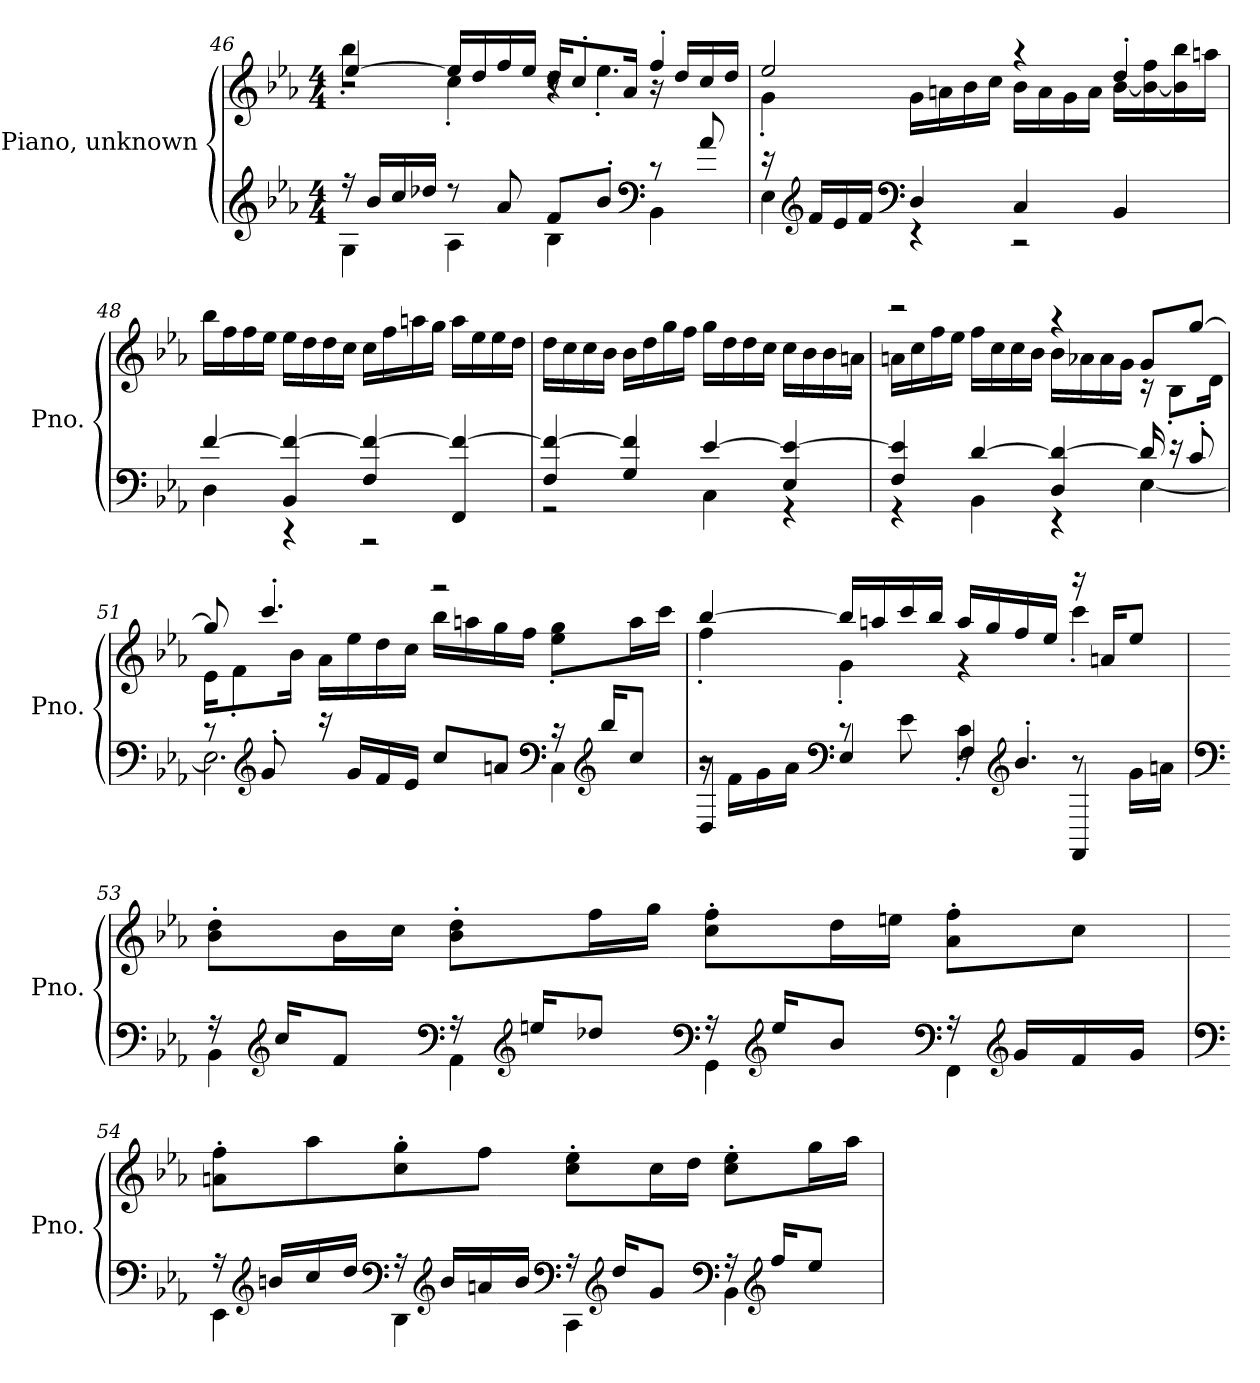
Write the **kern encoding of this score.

**kern	**kern
*part1	*part1
*staff2	*staff1
*I"Piano, unknown	*
*I'Pno.	*
*clefG2	*clefG2
*k[b-e-a-]	*k[b-e-a-]
*M4/4	*M4/4
=46	=46
*^	*^
*	*	*	*^
16r	4G\	2r	4bb-'\	[4ee-/
16b-/LL	.	.	.	.
16cc/	.	.	.	.
16dd-X/JJ	.	.	.	.
8r	4A-\	.	4cc'\	16ee-/LL]
.	.	.	.	16dd/
8a-/	.	.	.	16ff/
.	.	.	.	16ee-/JJ
8f/L	4B-\	4r	8r	16dd/KL
.	.	.	.	8cc'/
8b-'/J	.	.	4.ee-'\	.
.	.	.	.	16a-/Jk
*clefF4	*	*	*	*
8r	4BB-\	4ff'/	.	16r
.	.	.	.	16dd/LL
8a-/	.	.	.	16cc/
.	.	.	.	16dd/JJ
*	*	*	*v	*v
!!LO:PB:g=z
=47	=47	=47	=47
16r	4E-\	2ee-/	4g'\
*clefG2	*	*	*
16f/LL	.	.	.
16e-/	.	.	.
16f/JJ	.	.	.
*clefF4	*	*	*
4D/	4r	.	16g\LL
.	.	.	16an\
.	.	.	16b-\
.	.	.	16cc\JJ
4C/	2r	4r	16b-\LL
.	.	.	16a\
.	.	.	16g\
.	.	.	16a\JJ
4BB-/	.	4dd'/	[16b-\LL
.	.	.	16b-\_ 16ff\
.	.	.	16b-\] 16bb-\
.	.	.	16aan\JJ
*	*	*v	*v
=48	=48	=48
[4f/	4D\	16bb-\LL
.	.	16ff\
.	.	16ff\
.	.	16ee-\JJ
4BB-/ 4f/_	4r	16ee-\LL
.	.	16dd\
.	.	16dd\
.	.	16cc\JJ
4F/ 4f/_	2r	16cc\LL
.	.	16ff\
.	.	16aan\
.	.	16gg\JJ
4FF/ 4f/_	.	16aa\LL
.	.	16ee-\
.	.	16ee-\
.	.	16dd\JJ
!!LO:LB:g=z
=49	=49	=49
4F/ 4f/_	2r	16dd\LL
.	.	16cc\
.	.	16cc\
.	.	16b-\JJ
4G/ 4f/]	.	16b-\LL
.	.	16dd\
.	.	16gg\
.	.	16ff\JJ
[4e-/	4C\	16gg\LL
.	.	16dd\
.	.	16dd\
.	.	16cc\JJ
4E-/ 4e-/_	4r	16cc\LL
.	.	16b-\
.	.	16b-\
.	.	16an\JJ
=50	=50	=50
*	*	*^
4F/ 4e-/]	4r	2r	16an\LL
.	.	.	16cc\
.	.	.	16ff\
.	.	.	16ee-\JJ
[4d/	4BB-\	.	16ff\LL
.	.	.	16cc\
.	.	.	16cc\
.	.	.	16b-\JJ
4D/ 4d/_	4r	4r	16b-\LL
.	.	.	16a-X\
.	.	.	16a-\
.	.	.	16g\JJ
16d/]	[4E-\	8g/L	16r
16r	.	.	8B-'\L
8c'/	.	[8gg/J	.
.	.	.	16d\Jk
!!LO:LB:g=z	!!
=51	=51	=51	=51
8r	2.E-\]	8gg/]	16e-\KL
.	.	.	8f'\
*clefG2	*	*	*
8g'/	.	4.ccc'/	.
.	.	.	16b-\Jk
16r	.	.	16a-\LL
16g/LL	.	.	16ee-\
16f/	.	.	16dd\
16e-/JJ	.	.	16cc\JJ
8cc/L	.	2r	16bb-\LL
.	.	.	16aan\
8an/J	.	.	16gg\
.	.	.	16ff\JJ
*clefF4	*	*	*
16r	4C\	.	8ee-\' 8gg\'L
*clefG2	*	*	*
16bb-/KL	.	.	.
8cc/J	.	.	16aa\L
.	.	.	16ccc\JJ
=52	=52	=52	=52
*	*^	*	*
2r	16r	4D/	[4bb-/	4ff'\
.	16f\LL	.	.	.
.	16g\	.	.	.
.	16a-\JJ	.	.	.
*clefF4	*	*	*	*
.	8r	4E-/	16bb-/LL]	4g'\
.	.	.	16aan/	.
.	8e-\	.	16ccc/	.
.	.	.	16bb-/JJ	.
8r	4c'\	4F/	16aa/LL	4r
.	.	.	16gg/	.
*clefG2	*	*	*	*
4.b-'/	.	.	16ff/	.
.	.	.	16ee-/JJ	.
.	8r	4FF/	16r	4ccc'\
.	.	.	16an/KL	.
.	16g\LL	.	8ee-/J	.
.	16an\JJ	.	.	.
*v	*v	*v	*	*
*	*v	*v
!!LO:LB:g=z
=53	=53
*clefF4	*
*^	*
16r	4BB-\	8b-\' 8dd\'L
*clefG2	*	*
16cc/KL	.	.
8f/J	.	16b-\L
.	.	16cc\JJ
*clefF4	*	*
16r	4AA-\	8b-\' 8dd\'L
*clefG2	*	*
16een/KL	.	.
8dd-X/J	.	16ff\L
.	.	16gg\JJ
*clefF4	*	*
16r	4GG\	8cc\' 8ff\'L
*clefG2	*	*
16ee/KL	.	.
8b-/J	.	16dd\L
.	.	16een\JJ
*clefF4	*	*
16r	4FF\	8a-\' 8ff\'L
*clefG2	*	*
16g/LL	.	.
16f/	.	8cc\J
16g/JJ	.	.
!!LO:LB:g=z
=54	=54	=54
*clefF4	*	*
16r	4EE-\	8an\' 8ff\'L
*clefG2	*	*
16bn/LL	.	.
16cc/	.	8aa-\
16dd/JJ	.	.
*clefF4	*	*
16r	4DD\	8cc\' 8gg\'
*clefG2	*	*
16b/LL	.	.
16an/	.	8ff\J
16b/JJ	.	.
*clefF4	*	*
16r	4CC\	8cc\' 8ee-\'L
*clefG2	*	*
16dd/KL	.	.
8g/J	.	16cc\L
.	.	16dd\JJ
*clefF4	*	*
16r	4BB-\	8cc\' 8ee-\'L
*clefG2	*	*
16ff/KL	.	.
8ee-/J	.	16gg\L
.	.	16aa-\JJ
*v	*v	*
=	=
*-	*-
